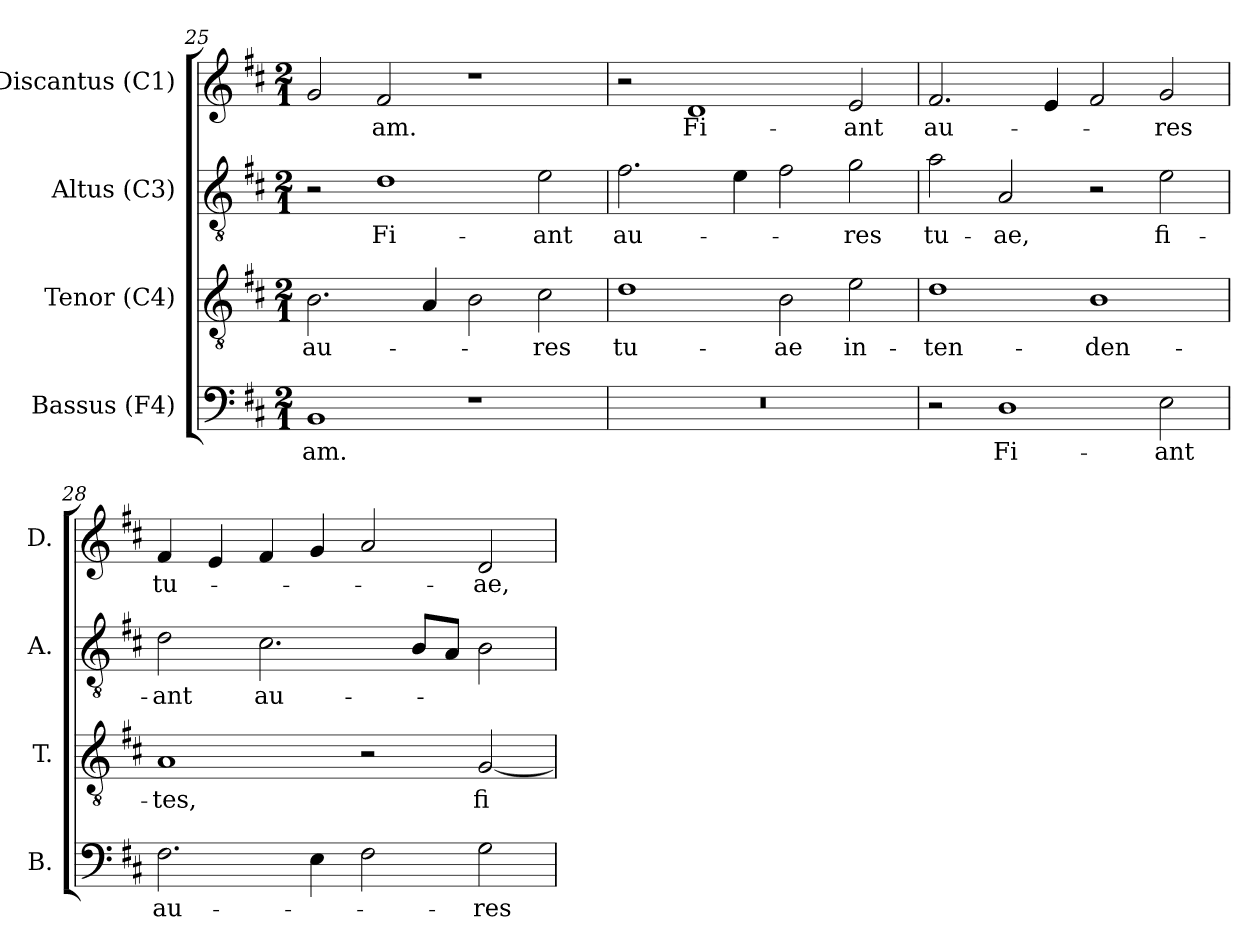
**kern	**text	**kern	**text	**kern	**text	**kern	**text
*part4	*part4	*part3	*part3	*part2	*part2	*part1	*part1
*staff4	*staff4	*staff3	*staff3	*staff2	*staff2	*staff1	*staff1
*I"Bassus (F4)	*	*I"Tenor (C4)	*	*I"Altus (C3)	*	*I"Discantus (C1)	*
*I'B.	*	*I'T.	*	*I'A.	*	*I'D.	*
!!LO:LB:g=z
*clefF4	*	*clefGv2	*	*clefGv2	*	*clefG2	*
*	*	*ITrd7c12	*	*ITrd7c12	*	*	*
*k[f#c#]	*	*k[f#c#]	*	*k[f#c#]	*	*k[f#c#]	*
*D:	*	*D:	*	*D:	*	*D:	*
*M2/1	*	*M2/1	*	*M2/1	*	*M2/1	*
=25	=25	=25	=25	=25	=25	=25	=25
!	!LO:LY:b:color=#000000	!	!	!	!	!	!
!	!	!	!LO:LY:b:color=#000000	!	!	!	!
1BBi	-am.	2.BBi\	au-	2r	.	2gi/	.
!	!	!	!	!	!LO:LY:b:color=#000000	!	!
!	!	!	!	!	!	!	!LO:LY:b:color=#000000
.	.	.	.	1Di	Fi-	2f#i/	-am.
.	.	4AAi/	.	.	.	.	.
1r	.	2BBi\	.	.	.	1r	.
!	!	!	!LO:LY:b:color=#000000	!	!	!	!
!	!	!	!	!	!LO:LY:b:color=#000000	!	!
.	.	2C#i\	-res	2Ei\	-ant	.	.
=26	=26	=26	=26	=26	=26	=26	=26
!LO:N:vis=1	!	!	!	!	!	!	!
!	!	!	!LO:LY:b:color=#000000	!	!	!	!
!	!	!	!	!	!LO:LY:b:color=#000000	!	!
0r	.	1Di	tu-	2.F#i\	au-	2r	.
!	!	!	!	!	!	!	!LO:LY:b:color=#000000
.	.	.	.	.	.	1di	Fi-
.	.	.	.	4Ei\	.	.	.
!	!	!	!LO:LY:b:color=#000000	!	!	!	!
.	.	2BBi\	-ae	2F#i\	.	.	.
!	!	!	!LO:LY:b:color=#000000	!	!	!	!
!	!	!	!	!	!LO:LY:b:color=#000000	!	!
!	!	!	!	!	!	!	!LO:LY:b:color=#000000
.	.	2Ei\	in-	2Gi\	-res	2ei/	-ant
=27	=27	=27	=27	=27	=27	=27	=27
!	!	!	!LO:LY:b:color=#000000	!	!	!	!
!	!	!	!	!	!LO:LY:b:color=#000000	!	!
!	!	!	!	!	!	!	!LO:LY:b:color=#000000
2r	.	1Di	-ten-	2Ai\	tu-	2.f#i/	au-
!	!LO:LY:b:color=#000000	!	!	!	!	!	!
!	!	!	!	!	!LO:LY:b:color=#000000	!	!
1Di	Fi-	.	.	2AAi/	-ae,	.	.
.	.	.	.	.	.	4ei/	.
!	!	!	!LO:LY:b:color=#000000	!	!	!	!
.	.	1BBi	-den-	2r	.	2f#i/	.
!	!LO:LY:b:color=#000000	!	!	!	!	!	!
!	!	!	!	!	!LO:LY:b:color=#000000	!	!
!	!	!	!	!	!	!	!LO:LY:b:color=#000000
2Ei\	-ant	.	.	2Ei\	fi-	2gi/	-res
=28	=28	=28	=28	=28	=28	=28	=28
!	!LO:LY:b:color=#000000	!	!	!	!	!	!
!	!	!	!LO:LY:b:color=#000000	!	!	!	!
!	!	!	!	!	!LO:LY:b:color=#000000	!	!
!	!	!	!	!	!	!	!LO:LY:b:color=#000000
2.F#i\	au-	1AAi	-tes,	2Di\	-ant	4f#i/	tu-
.	.	.	.	.	.	4ei/	.
!	!	!	!	!	!LO:LY:b:color=#000000	!	!
.	.	.	.	2.C#i\	au-	4f#i/	.
4Ei\	.	.	.	.	.	4gi/	.
2F#i\	.	2r	.	.	.	2ai/	.
.	.	.	.	8BBi/L	.	.	.
.	.	.	.	8AAi/J	.	.	.
!	!LO:LY:b:color=#000000	!	!	!	!	!	!
!	!	!	!LO:LY:b:color=#000000	!	!	!	!
!	!	!	!	!	!	!	!LO:LY:b:color=#000000
2Gi\	-res	[2GGi/	fi-	2BBi\	.	2di/	-ae,
=	=	=	=	=	=	=	=
*-	*-	*-	*-	*-	*-	*-	*-
